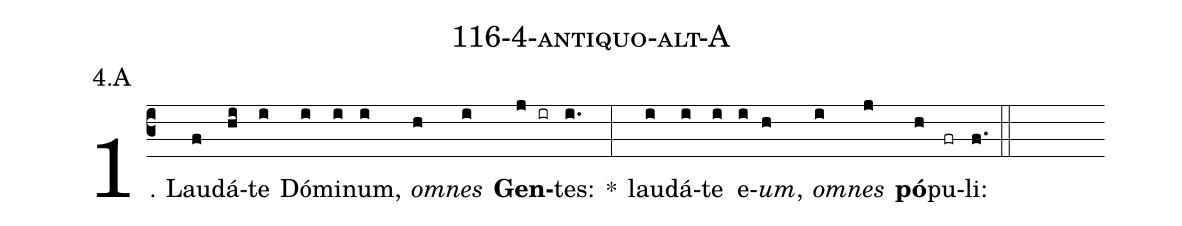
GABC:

name: 116-4-antiquo-alt-A;
annotation: 4.A;
%%
(c3)1. Lau(f)dá(hi)te(i) Dó(i)mi(i)num,(i) <i>om</i>(h)<i>nes</i>(i) <b>Gen</b>(j ir)tes:(i.) *(:) lau(i)dá(i)te(i) e(i)<i>um</i>,(h) <i>om</i>(i)<i>nes</i>(j) <b>pó</b>(h)pu(fr)li:(f.) (::)
